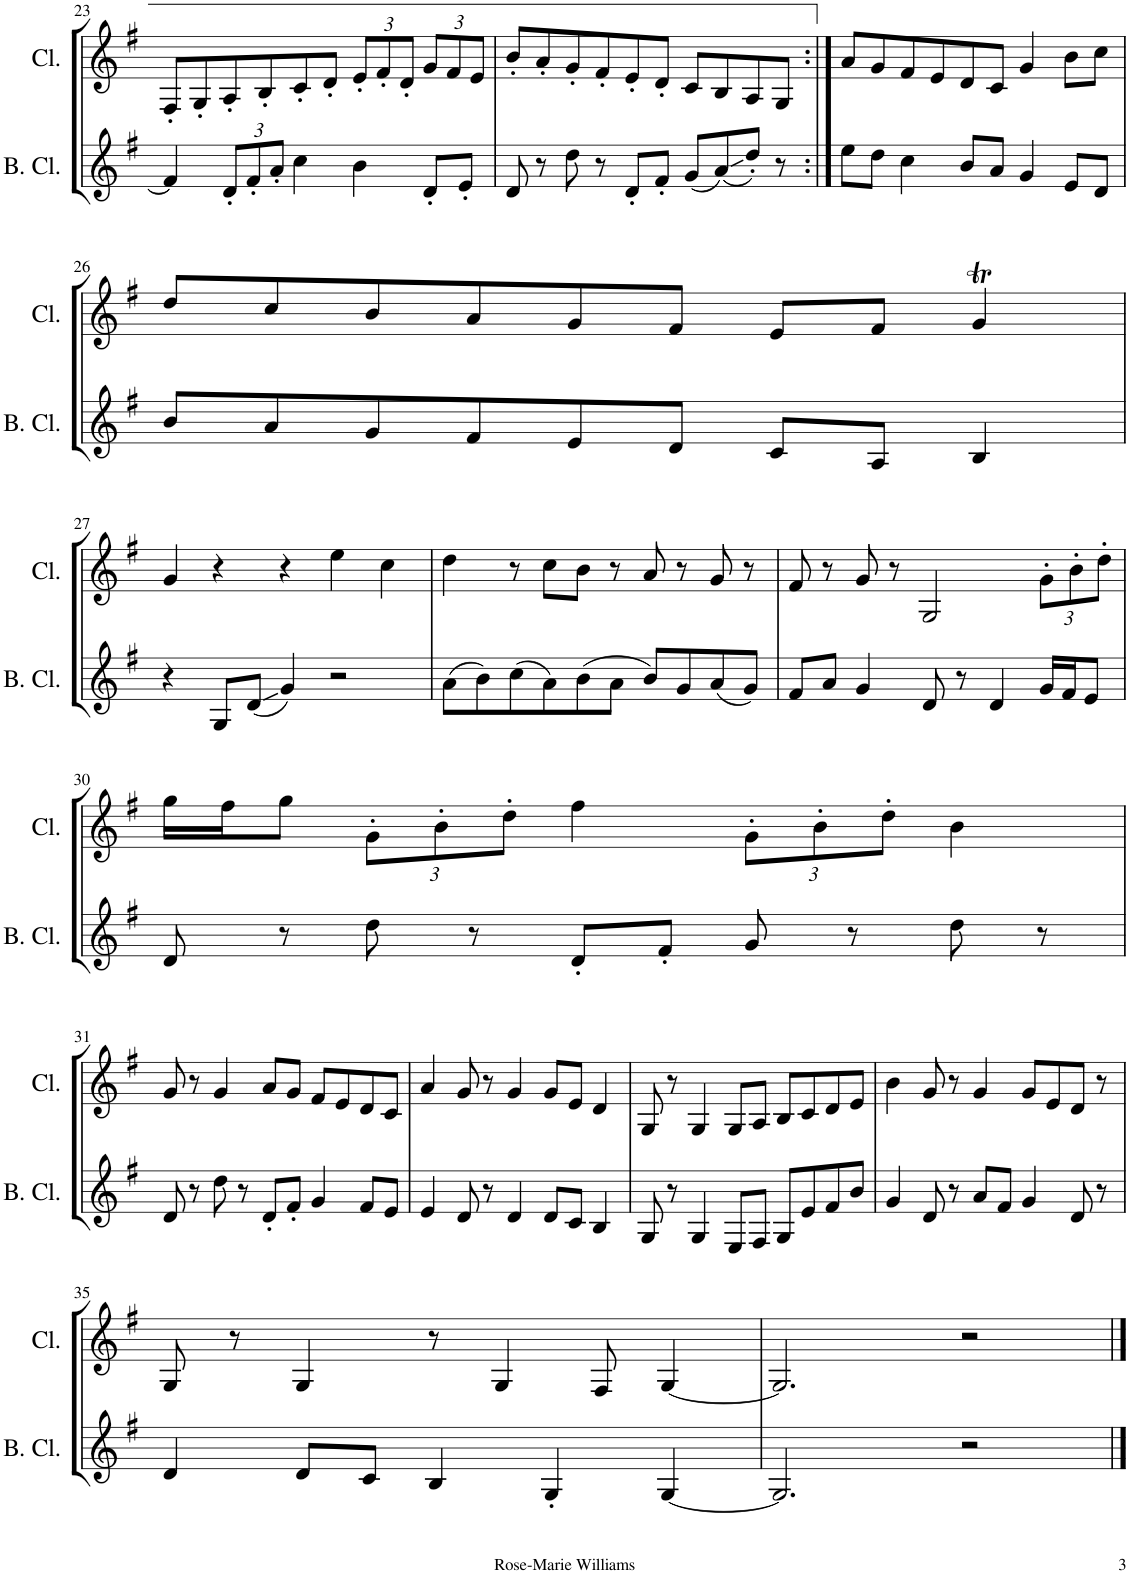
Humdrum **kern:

**kern	**kern
*part2	*part1
*staff2	*staff1
*I"Bass Clarinet	*I"Clarinet
*I'B. Cl.	*I'Cl.
!!LO:PB:g=z
*clefG2	*clefG2
*Trd8c14	*Trd1c2
*k[f#]	*k[f#]
*M5/4	*M5/4
=23	=23
4f#/]	8F#'/L
.	8G'/
*Xbrackettup	*
12d'/L	8A'/
12f#'/	.
.	8B'/
12a'/J	.
4cc\	8c'/
.	8d'/J
*	*Xbrackettup
4b\	12e'/L
.	12f#'/
.	12d'/J
8d'/L	12g/L
.	12f#/
8e'/J	.
.	12e/J
=24	=24
8d/	8b'/L
8r	8a'/
8dd\	8g'/
8r	8f#'/
8d'/L	8e'/
8f#'/J	8d'/J
(8g/L	8c/L
(8a/)	8B/
8dd'/J)	8A/
8r	8G/J
=25:|!	=25:|!
8ee\L	8a/L
8dd\J	8g/
4cc\	8f#/
.	8e/
8b/L	8d/
8a/J	8c/J
4g/	4g/
8e/L	8b\L
8d/J	8cc\J
!!LO:LB:g=z
=26	=26
8b/L	8dd/L
8a/	8cc/
8g/	8b/
8f#/	8a/
8e/	8g/
8d/J	8f#/J
8c/L	8e/L
8A/J	8f#/J
4B/	4gT/
!!LO:LB:g=z
=27	=27
4r	4g/
8G/L	4r
(8d/J	.
4g/)	4r
2r	4ee\
.	4cc\
=28	=28
(8a\L	4dd\
8b\)	.
(8cc\	8r
8a\)	8cc\L
(8b\	8b\J
8a\J	8r
8b/L)	8a/
8g/	8r
(8a/	8g/
8g/J)	8r
=29	=29
8f#/L	8f#/
8a/J	8r
4g/	8g/
.	8r
8d/	2G/
8r	.
4d/	.
16g/LL	12g'\L
16f#/J	.
.	12b'\
8e/J	.
.	12dd'\J
!!LO:LB:g=z
=30	=30
8d/	16gg\LL
.	16ff#\J
8r	8gg\J
8dd\	12g'\L
.	12b'\
8r	.
.	12dd'\J
8d'/L	4ff#\
8f#'/J	.
8g/	12g'\L
.	12b'\
8r	.
.	12dd'\J
8dd\	4b\
8r	.
!!LO:LB:g=z
=31	=31
8d/	8g/
8r	8r
8dd\	4g/
8r	.
8d'/L	8a/L
8f#'/J	8g/J
4g/	8f#/L
.	8e/
8f#/L	8d/
8e/J	8c/J
=32	=32
4e/	4a/
8d/	8g/
8r	8r
4d/	4g/
8d/L	8g/L
8c/J	8e/J
4B/	4d/
=33	=33
8G/	8G/
8r	8r
4G/	4G/
8E/L	8G/L
8F#/J	8A/J
8G/L	8B/L
8e/	8c/
8f#/	8d/
8b/J	8e/J
=34	=34
4g/	4b\
8d/	8g/
8r	8r
8a/L	4g/
8f#/J	.
4g/	8g/L
.	8e/
8d/	8d/J
8r	8r
!!LO:LB:g=z
=35	=35
4d/	8G/
.	8r
8d/L	4G/
8c/J	.
4B/	8r
.	4G/
4G'/	.
.	8F#/
[4G/	[4G/
=36	=36
2.G/]	2.G/]
2r	2r
==	==
*-	*-
